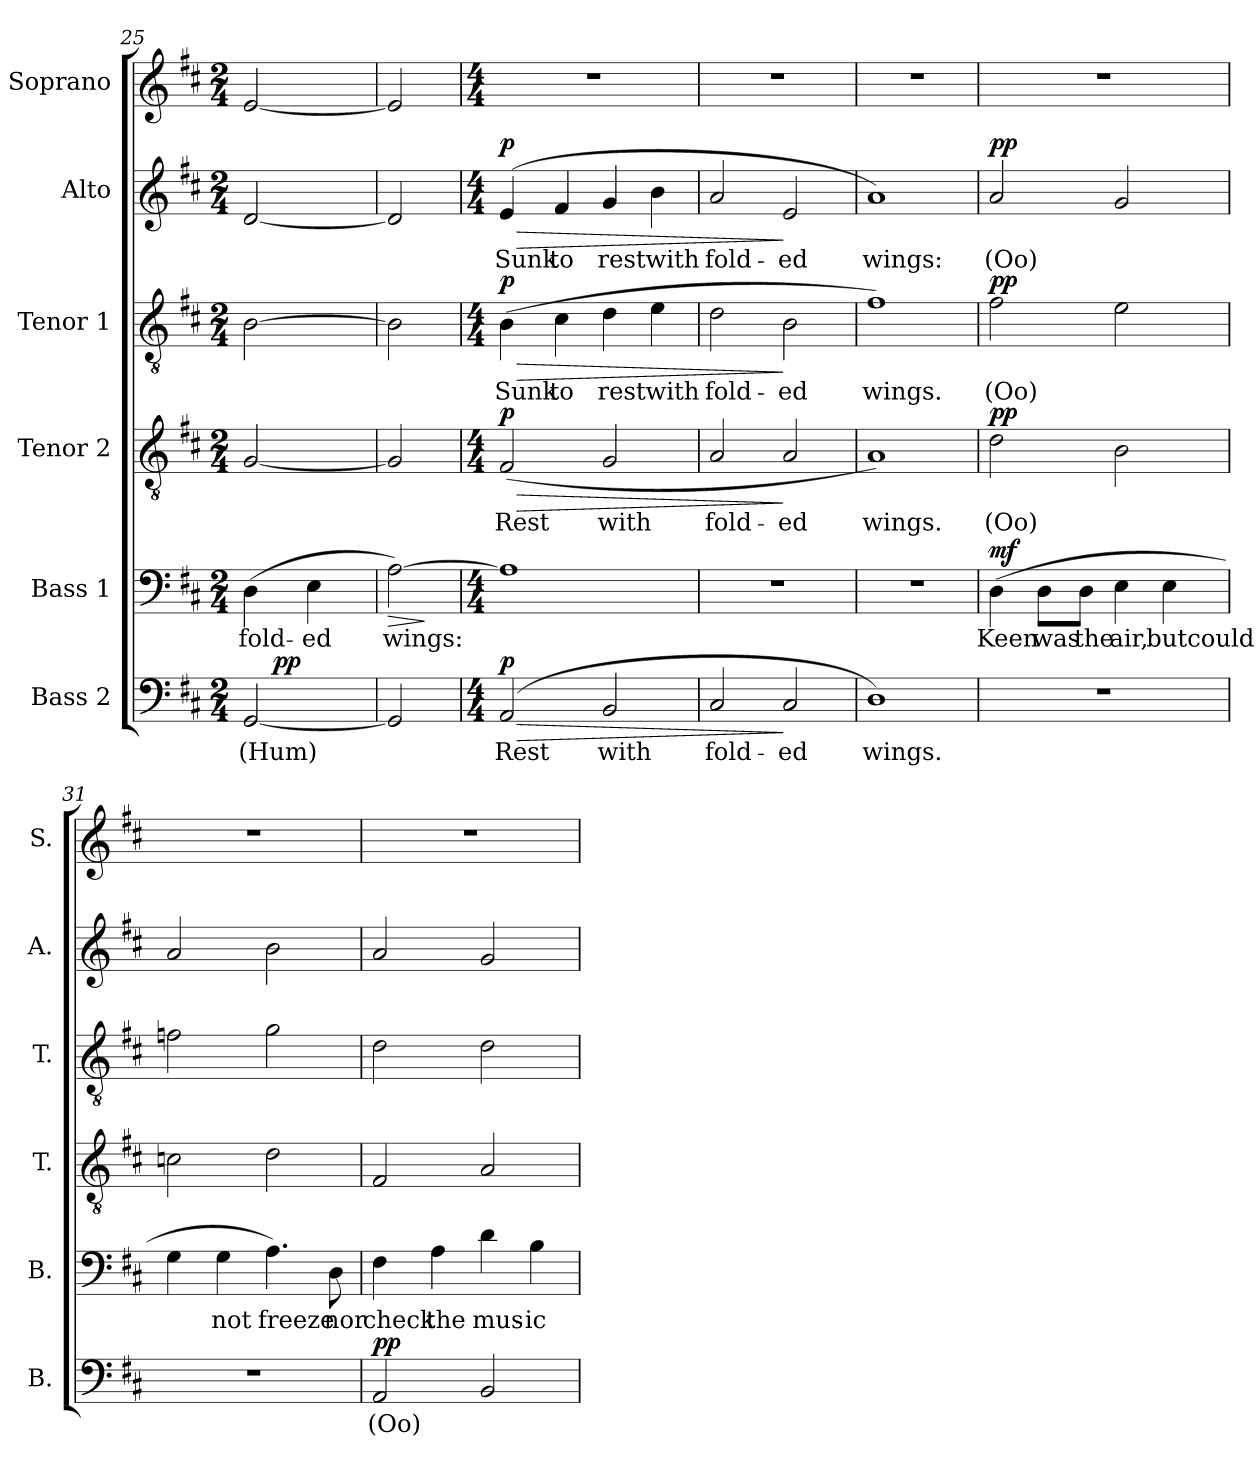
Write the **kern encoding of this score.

**kern	**text	**dynam	**kern	**text	**dynam	**kern	**text	**dynam	**kern	**text	**dynam	**kern	**text	**dynam	**kern	**text
*part6	*part6	*part6	*part5	*part5	*part5	*part4	*part4	*part4	*part3	*part3	*part3	*part2	*part2	*part2	*part1	*part1
*staff6	*staff6	*staff6	*staff5	*staff5	*staff5	*staff4	*staff4	*staff4	*staff3	*staff3	*staff3	*staff2	*staff2	*staff2	*staff1	*staff1
*I"Bass 2	*	*	*I"Bass 1	*	*	*I"Tenor 2	*	*	*I"Tenor 1	*	*	*I"Alto	*	*	*I"Soprano	*
*I'B.	*	*	*I'B.	*	*	*I'T.	*	*	*I'T.	*	*	*I'A.	*	*	*I'S.	*
!!LO:PB:g=z
*clefF4	*	*	*clefF4	*	*	*clefGv2	*	*	*clefGv2	*	*	*clefG2	*	*	*clefG2	*
*k[f#c#]	*	*	*k[f#c#]	*	*	*k[f#c#]	*	*	*k[f#c#]	*	*	*k[f#c#]	*	*	*k[f#c#]	*
*D:	*	*	*D:	*	*	*D:	*	*	*D:	*	*	*D:	*	*	*D:	*
*M2/4	*	*	*M2/4	*	*	*M2/4	*	*	*M2/4	*	*	*M2/4	*	*	*M2/4	*
=25	=25	=25	=25	=25	=25	=25	=25	=25	=25	=25	=25	=25	=25	=25	=25	=25
!	!LO:LY:b:cj	!	!	!LO:LY:b:cj	!	!	!LO:LY:b:cj	!	!	!LO:LY:b:cj	!	!	!LO:LY:b:cj	!	!	!LO:LY:b:cj
*^	*	*	*	*	*	*	*	*	*	*	*	*	*	*	*	*
[<2GG/	16..ryy	(Hum)	.	(>4D\	fold-	.	[<2G/	.	.	[>2B\	.	.	[<2d/	.	.	[<2e/	.
!	!	!	!LO:DY:a	!	!	!	!	!	!	!	!	!	!	!	!	!	!
.	4ryy	.	pp	.	.	.	.	.	.	.	.	.	.	.	.	.	.
!	!	!	!	!	!LO:LY:b:cj	!	!	!	!	!	!	!	!	!	!	!	!
.	.	.	.	4E\	-ed	.	.	.	.	.	.	.	.	.	.	.	.
.	8ryy	.	.	.	.	.	.	.	.	.	.	.	.	.	.	.	.
.	64ryy	.	.	.	.	.	.	.	.	.	.	.	.	.	.	.	.
=26	=26	=26	=26	=26	=26	=26	=26	=26	=26	=26	=26	=26	=26	=26	=26	=26	=26
!	!	!LO:LY:b:cj	!	!	!LO:LY:b:cj	!LO:HP:b	!	!LO:LY:b:cj	!	!	!LO:LY:b:cj	!	!	!LO:LY:b:cj	!	!	!LO:LY:b:cj
*v	*v	*	*	*	*	*	*	*	*	*	*	*	*	*	*	*	*
2GG/]	.	.	[>2A\)	wings:	>	2G/]	.	.	2B\]	.	.	2d/]	.	.	2e/]	.
.	.	.	.	.	]	.	.	.	.	.	.	.	.	.	.	.
=27	=27	=27	=27	=27	=27	=27	=27	=27	=27	=27	=27	=27	=27	=27	=27	=27
*M4/4	*	*	*M4/4	*	*	*M4/4	*	*	*M4/4	*	*	*M4/4	*	*	*M4/4	*
!	!LO:LY:b:cj	!LO:HP:b	!	!LO:LY:b:cj	!	!	!LO:LY:b:cj	!LO:HP:b	!	!LO:LY:b:cj	!LO:HP:b	!	!LO:LY:b:cj	!LO:HP:b	!	!
!	!	!LO:DY:n=1:a	!	!	!	!	!	!LO:DY:n=1:a	!	!	!LO:DY:n=1:a	!	!	!LO:DY:n=1:a	!	!
(>2AA/	Rest	> p	1A]	.	.	(<2F#/	Rest	> p	(>4B\	Sunk	> p	(>4e/	Sunk	> p	1r	.
!	!	!	!	!	!	!	!	!	!	!LO:LY:b:cj	!	!	!LO:LY:b:cj	!	!	!
.	.	.	.	.	.	.	.	.	4c#\	to	.	4f#/	to	.	.	.
!	!LO:LY:b:cj	!	!	!	!	!	!LO:LY:b:cj	!	!	!LO:LY:b:cj	!	!	!LO:LY:b:cj	!	!	!
2BB/	with	.	.	.	.	2G/	with	.	4d\	rest	.	4g/	rest	.	.	.
!	!	!	!	!	!	!	!	!	!	!LO:LY:b:cj	!	!	!LO:LY:b:cj	!	!	!
.	.	.	.	.	.	.	.	.	4e\	with	.	4b\	with	.	.	.
=28	=28	=28	=28	=28	=28	=28	=28	=28	=28	=28	=28	=28	=28	=28	=28	=28
!	!LO:LY:b:cj	!	!	!	!	!	!LO:LY:b:cj	!	!	!LO:LY:b:cj	!	!	!LO:LY:b:cj	!	!	!
2C#/	fold-	.	1r	.	.	2A/	fold-	.	2d\	fold-	.	2a/	fold-	.	1r	.
!	!LO:LY:b:cj	!	!	!	!	!	!LO:LY:b:cj	!	!	!LO:LY:b:cj	!	!	!LO:LY:b:cj	!	!	!
2C#/	-ed	]	.	.	.	2A/	-ed	]	2B\	-ed	]	2e/	-ed	]	.	.
=29	=29	=29	=29	=29	=29	=29	=29	=29	=29	=29	=29	=29	=29	=29	=29	=29
!	!LO:LY:b:cj	!	!	!	!	!	!LO:LY:b:cj	!	!	!LO:LY:b:cj	!	!	!LO:LY:b:cj	!	!	!
1D)	wings.	.	1r	.	.	1A)	wings.	.	1f#)	wings.	.	1a)	wings:	.	1r	.
=30	=30	=30	=30	=30	=30	=30	=30	=30	=30	=30	=30	=30	=30	=30	=30	=30
!	!	!	!	!LO:LY:b:cj	!LO:DY:a	!	!LO:LY:b:cj	!LO:DY:a	!	!LO:LY:b:cj	!LO:DY:a	!	!LO:LY:b:cj	!LO:DY:a	!	!
1r	.	.	(>4D\	Keen	mf	2d\	(Oo)	pp	2f#\	(Oo)	pp	2a/	(Oo)	pp	1r	.
!	!	!	!	!LO:LY:b:cj	!	!	!	!	!	!	!	!	!	!	!	!
.	.	.	8D\L	was	.	.	.	.	.	.	.	.	.	.	.	.
!	!	!	!	!LO:LY:b:cj	!	!	!	!	!	!	!	!	!	!	!	!
.	.	.	8D\J	the	.	.	.	.	.	.	.	.	.	.	.	.
!	!	!	!	!LO:LY:b:cj	!	!	!LO:LY:b:cj	!	!	!LO:LY:b:cj	!	!	!LO:LY:b:cj	!	!	!
.	.	.	4E\	air,	.	2B\	.	.	2e\	.	.	2g/	.	.	.	.
!	!	!	!	!LO:LY:b:cj	!	!	!	!	!	!	!	!	!	!	!	!
.	.	.	4E\	butcould	.	.	.	.	.	.	.	.	.	.	.	.
=31	=31	=31	=31	=31	=31	=31	=31	=31	=31	=31	=31	=31	=31	=31	=31	=31
!	!	!	!	!LO:LY:b:cj	!	!	!LO:LY:b:cj	!	!	!LO:LY:b:cj	!	!	!LO:LY:b:cj	!	!	!
1r	.	.	4G\	.	.	2cn\	.	.	2fn\	.	.	2a/	.	.	1r	.
!	!	!	!	!LO:LY:b:cj	!	!	!	!	!	!	!	!	!	!	!	!
.	.	.	4G\	not	.	.	.	.	.	.	.	.	.	.	.	.
!	!	!	!	!LO:LY:b:cj	!	!	!LO:LY:b:cj	!	!	!LO:LY:b:cj	!	!	!LO:LY:b:cj	!	!	!
.	.	.	4.A\)	freeze	.	2d\	.	.	2g\	.	.	2b\	.	.	.	.
!	!	!	!	!LO:LY:b:cj	!	!	!	!	!	!	!	!	!	!	!	!
.	.	.	8D\	nor	.	.	.	.	.	.	.	.	.	.	.	.
!!LO:PB:g=z
=32	=32	=32	=32	=32	=32	=32	=32	=32	=32	=32	=32	=32	=32	=32	=32	=32
!	!LO:LY:b:cj	!LO:DY:a	!	!LO:LY:b:cj	!	!	!LO:LY:b:cj	!	!	!LO:LY:b:cj	!	!	!LO:LY:b:cj	!	!	!
2AA/	(Oo)	pp	4F#\	check	.	2F#/	.	.	2d\	.	.	2a/	.	.	1r	.
!	!	!	!	!LO:LY:b:cj	!	!	!	!	!	!	!	!	!	!	!	!
.	.	.	4A\	the	.	.	.	.	.	.	.	.	.	.	.	.
!	!LO:LY:b:cj	!	!	!LO:LY:b:cj	!	!	!LO:LY:b:cj	!	!	!LO:LY:b:cj	!	!	!LO:LY:b:cj	!	!	!
2BB/	.	.	4d\	mus-	.	2A/	.	.	2d\	.	.	2g/	.	.	.	.
!	!	!	!	!LO:LY:b:cj	!	!	!	!	!	!	!	!	!	!	!	!
.	.	.	4B\	-ic	.	.	.	.	.	.	.	.	.	.	.	.
=	=	=	=	=	=	=	=	=	=	=	=	=	=	=	=	=
*-	*-	*-	*-	*-	*-	*-	*-	*-	*-	*-	*-	*-	*-	*-	*-	*-
